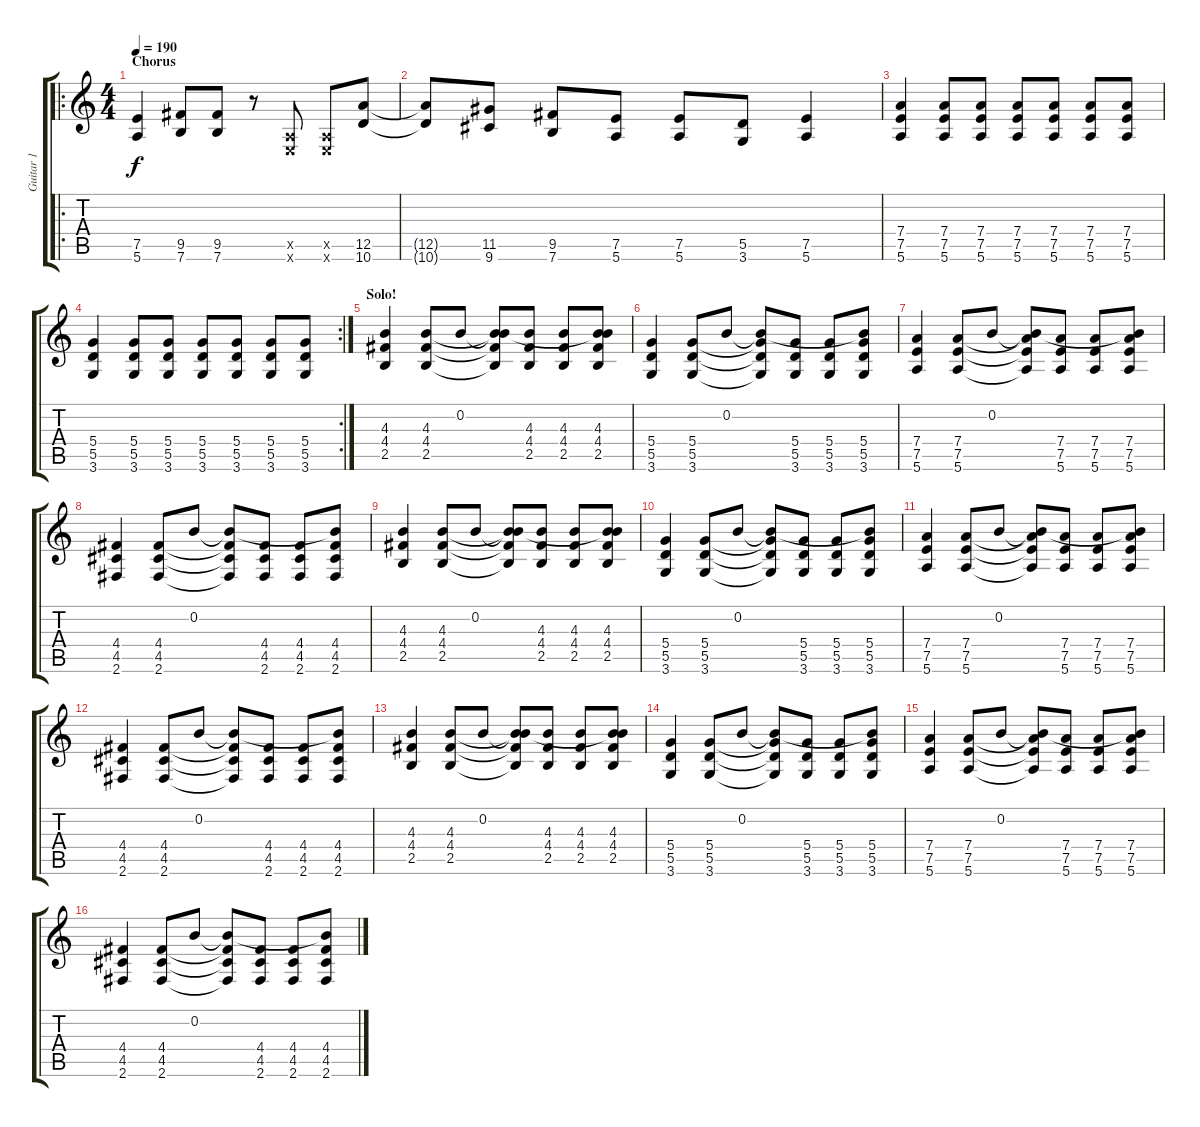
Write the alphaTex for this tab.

\track ("Guitar 1" "Guitar 1") {instrument overdrivenguitar}
\staff {score tabs}
\tuning (E4 B3 G3 D3 A2 E2) {hide}
\ro
\ts (4 4)
\section ("" "Chorus")
\tempo 190
\clef g2
\ks c
(7.5 5.6).4{dy f} (9.5 7.6).8 (9.5 7.6).8 r.8 (0.5{x} 0.6{x}).8 (0.5{x} 0.6{x}).8 (12.5 10.6).8 |
(12.5{t} 10.6{t}).8 (11.5 9.6).8 (9.5 7.6).8 (7.5 5.6).8 (7.5 5.6).8 (5.5 3.6).8 (7.5 5.6).4 |
(7.4 7.5 5.6).4 (7.4 7.5 5.6).8 (7.4 7.5 5.6).8 (7.4 7.5 5.6).8 (7.4 7.5 5.6).8 (7.4 7.5 5.6).8 (7.4 7.5 5.6).8 |
\rc 2
(5.4 5.5 3.6).4 (5.4 5.5 3.6).8 (5.4 5.5 3.6).8 (5.4 5.5 3.6).8 (5.4 5.5 3.6).8 (5.4 5.5 3.6).8 (5.4 5.5 3.6).8 |
\section ("" "Solo!")
(4.3 4.4 2.5).4{volume 10} (4.3 4.4 2.5).8 0.2.8 (0.2{t} 4.3{t} 4.4{t} 2.5{t}).8 (4.3 4.4 2.5).8 (4.3 4.4 2.5).8 (0.2{t} 4.3 4.4 2.5).8 |
(5.4 5.5 3.6).4 (5.4 5.5 3.6).8 0.2.8 (0.2{t} 5.4{t} 5.5{t} 3.6{t}).8 (5.4 5.5 3.6).8 (5.4 5.5 3.6).8 (0.2{t} 5.4 5.5 3.6).8 |
(7.4 7.5 5.6).4 (7.4 7.5 5.6).8 0.2.8 (0.2{t} 7.4{t} 7.5{t} 5.6{t}).8 (7.4 7.5 5.6).8 (7.4 7.5 5.6).8 (0.2{t} 7.4 7.5 5.6).8 |
(4.4 4.5 2.6).4 (4.4 4.5 2.6).8 0.2.8 (0.2{t} 4.4{t} 4.5{t} 2.6{t}).8 (4.4 4.5 2.6).8 (4.4 4.5 2.6).8 (0.2{t} 4.4 4.5 2.6).8 |
(4.3 4.4 2.5).4 (4.3 4.4 2.5).8 0.2.8 (0.2{t} 4.3{t} 4.4{t} 2.5{t}).8 (4.3 4.4 2.5).8 (4.3 4.4 2.5).8 (0.2{t} 4.3 4.4 2.5).8 |
(5.4 5.5 3.6).4 (5.4 5.5 3.6).8 0.2.8 (0.2{t} 5.4{t} 5.5{t} 3.6{t}).8 (5.4 5.5 3.6).8 (5.4 5.5 3.6).8 (0.2{t} 5.4 5.5 3.6).8 |
(7.4 7.5 5.6).4 (7.4 7.5 5.6).8 0.2.8 (0.2{t} 7.4{t} 7.5{t} 5.6{t}).8 (7.4 7.5 5.6).8 (7.4 7.5 5.6).8 (0.2{t} 7.4 7.5 5.6).8 |
(4.4 4.5 2.6).4 (4.4 4.5 2.6).8 0.2.8 (0.2{t} 4.4{t} 4.5{t} 2.6{t}).8 (4.4 4.5 2.6).8 (4.4 4.5 2.6).8 (0.2{t} 4.4 4.5 2.6).8 |
(4.3 4.4 2.5).4 (4.3 4.4 2.5).8 0.2.8 (0.2{t} 4.3{t} 4.4{t} 2.5{t}).8 (4.3 4.4 2.5).8 (4.3 4.4 2.5).8 (0.2{t} 4.3 4.4 2.5).8 |
(5.4 5.5 3.6).4 (5.4 5.5 3.6).8 0.2.8 (0.2{t} 5.4{t} 5.5{t} 3.6{t}).8 (5.4 5.5 3.6).8 (5.4 5.5 3.6).8 (0.2{t} 5.4 5.5 3.6).8 |
(7.4 7.5 5.6).4 (7.4 7.5 5.6).8 0.2.8 (0.2{t} 7.4{t} 7.5{t} 5.6{t}).8 (7.4 7.5 5.6).8 (7.4 7.5 5.6).8 (0.2{t} 7.4 7.5 5.6).8 |
(4.4 4.5 2.6).4 (4.4 4.5 2.6).8 0.2.8 (0.2{t} 4.4{t} 4.5{t} 2.6{t}).8 (4.4 4.5 2.6).8 (4.4 4.5 2.6).8 (0.2{t} 4.4 4.5 2.6).8
